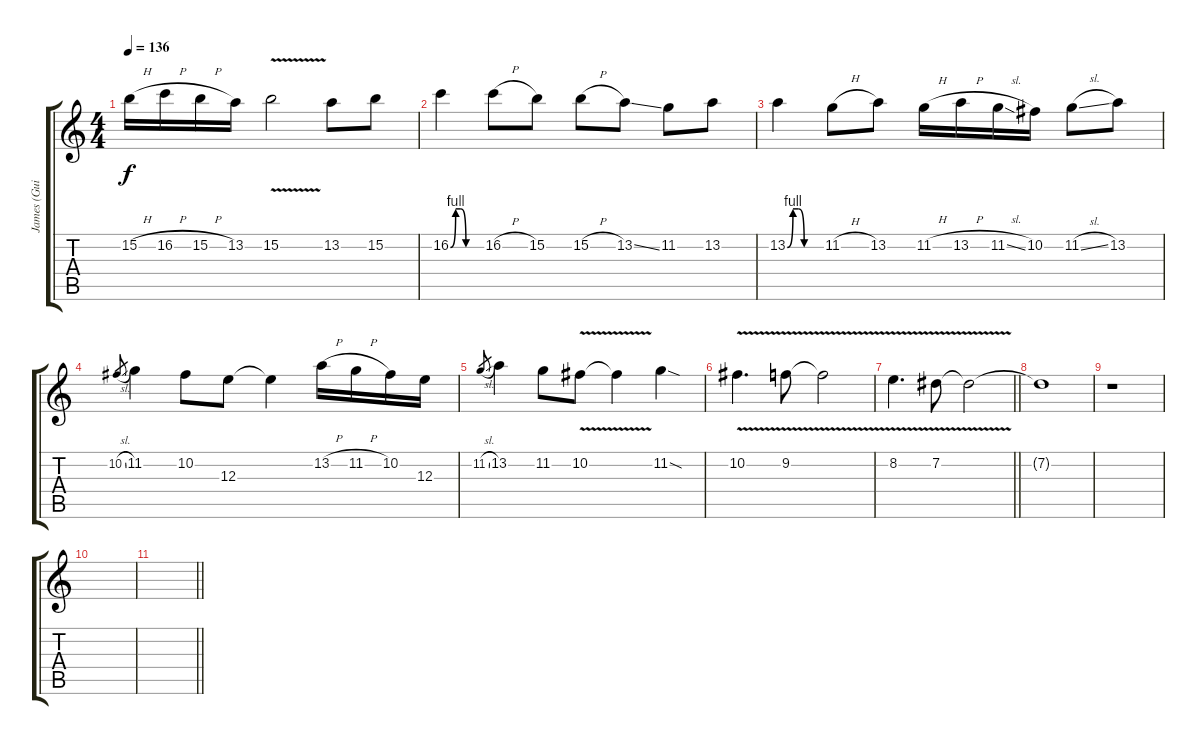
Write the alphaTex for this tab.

\track ("James (Guitar #1)" "James (Gui") {instrument distortionguitar}
\staff {score tabs}
\tuning (Db4 Ab3 E3 B2 Gb2 B1) {hide}
\ts (4 4)
\tempo 136
\clef g2
\ks c
15.2{h}.16{dy f} 16.2{h}.16 15.2{h}.16 13.2.16 15.2{v}.2 13.2.8 15.2.8 |
16.2{be (custom 0 0 10 4 20 4 30 0 60 0)}.4 16.2{h}.8 15.2.8 15.2{h}.8 13.2{ss}.8 11.2.8 13.2.8 |
13.2{be (custom 0 0 10 4 20 4 30 0 60 0)}.4 11.2{h}.8 13.2.8 11.2{h}.16 13.2{h}.16 11.2{sl}.16 10.2.16 11.2{sl}.8 13.2.8 |
10.2{sl}.8{gr} 11.2.4 10.2.8 12.3.8 12.3{t}.4 13.2{h}.16 11.2{h}.16 10.2.16 12.3.16 |
11.2{sl}.8{gr} 13.2.4 11.2.8 10.2{v}.8 10.2{t}.4 11.2{sod}.4 |
10.2{v}.4{d} 9.2{v}.8 9.2{v t}.2 |
\barLineRight lightlight
8.2{v}.4{d volume 0} 7.2{v}.8 7.2{t}.2 |
7.2{t}.1 |
r.1 |
|
\barLineRight lightlight
